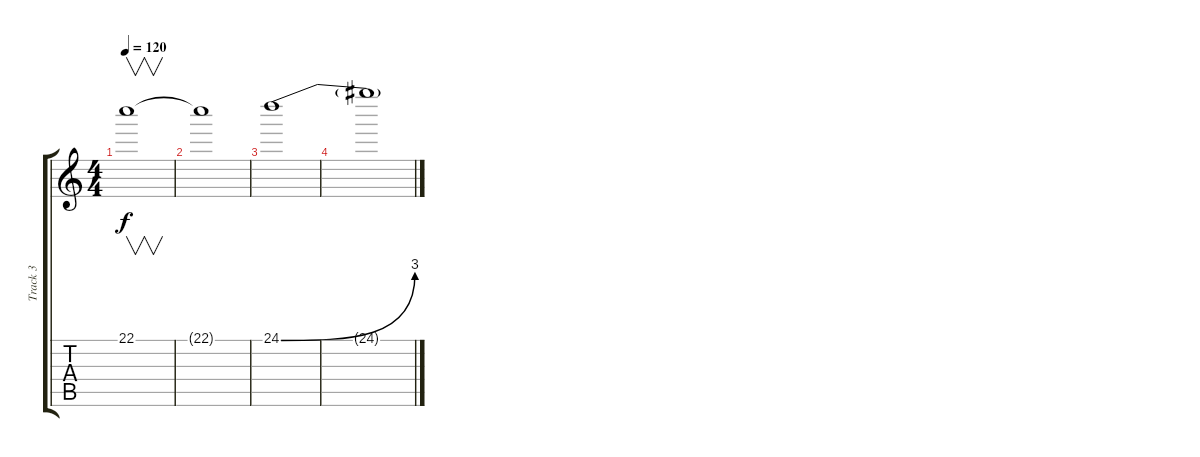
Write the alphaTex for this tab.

\track ("Track 3" "Track 3") {instrument overdrivenguitar}
\staff {score tabs}
\tuning (D4 A3 F3 C3 G2 D2) {hide}
\ts (4 4)
\tempo 120
\clef g2
\ks c
22.1.1{v dy f} |
22.1{t}.1 |
24.1{be (bend 0 0 60 12)}.1 |
24.1{t}.1
